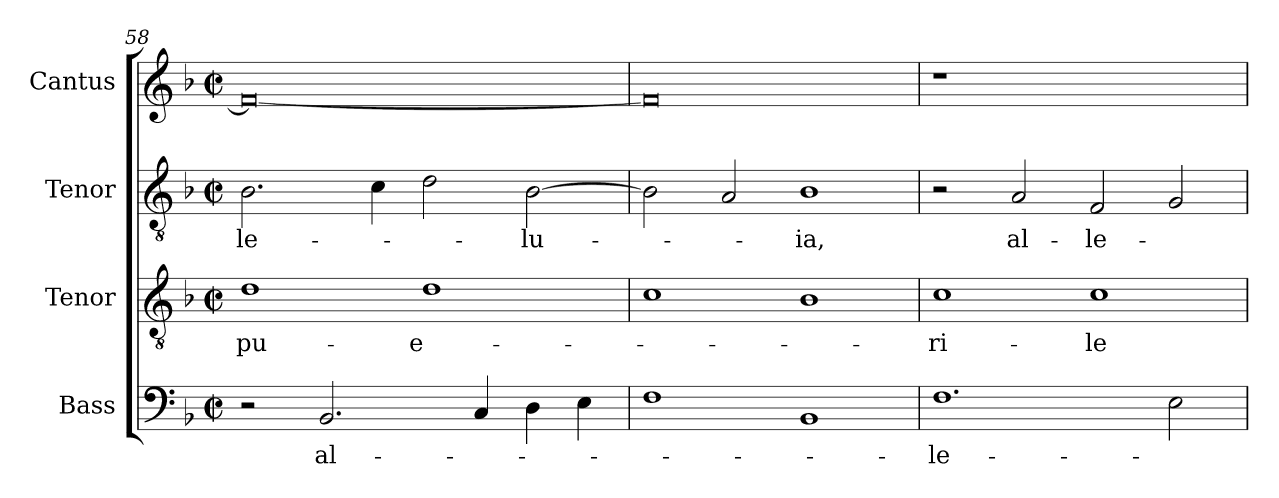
**kern	**text	**kern	**text	**kern	**text	**kern
*part4	*part4	*part3	*part3	*part2	*part2	*part1
*staff4	*staff4	*staff3	*staff3	*staff2	*staff2	*staff1
*I"Bass	*	*I"Tenor	*	*I"Tenor	*	*I"Cantus
*	*	*I'Tenor	*	*	*	*
*clefF4	*	*clefGv2	*	*clefGv2	*	*clefG2
*	*	*ITrd7c12	*	*ITrd7c12	*	*
*k[b-]	*	*k[b-]	*	*k[b-]	*	*k[b-]
*F:	*	*F:	*	*F:	*	*F:
*M2/2	*	*M2/2	*	*M2/2	*	*M2/2
*met(c|)	*	*met(c|)	*	*met(c|)	*	*met(c|)
=58	=58	=58	=58	=58	=58	=58
!	!	!	!LO:LY:b:color=#000000	!	!	!
!	!	!	!	!	!LO:LY:b:color=#000000	!
2r	.	1Di	pu-	2.BB-i\	-le-	0fi_<
!	!LO:LY:b:color=#000000	!	!	!	!	!
2.BB-i/	al-	.	.	.	.	.
.	.	.	.	4Ci\	.	.
!	!	!	!LO:LY:b:color=#000000	!	!	!
.	.	1Di	-e-	2Di\	.	.
4Ci/	.	.	.	.	.	.
!	!	!	!	!	!LO:LY:b:color=#000000	!
4Di\	.	.	.	[>2BB-i\	-lu-	.
4Ei\	.	.	.	.	.	.
=59	=59	=59	=59	=59	=59	=59
1Fi	.	1Ci	.	2BB-i\]	.	0fi]
.	.	.	.	2AAi/	.	.
!	!	!	!	!	!LO:LY:b:color=#000000	!
1BB-i	.	1BB-i	.	1BB-i	-ia,	.
=60	=60	=60	=60	=60	=60	=60
!	!LO:LY:b:color=#000000	!	!	!	!	!
!	!	!	!LO:LY:b:color=#000000	!	!	!LO:N:vis=1
1.Fi	-le-	1Ci	-ri-	2r	.	1r
!	!	!	!	!	!LO:LY:b:color=#000000	!
.	.	.	.	2AAi/	al-	.
!	!	!	!LO:LY:b:color=#000000	!	!	!
!	!	!	!	!	!LO:LY:b:color=#000000	!
.	.	1Ci	-le	2FFi/	-le-	1ryy
2Ei\	.	.	.	2GGi/	.	.
=	=	=	=	=	=	=
*-	*-	*-	*-	*-	*-	*-
